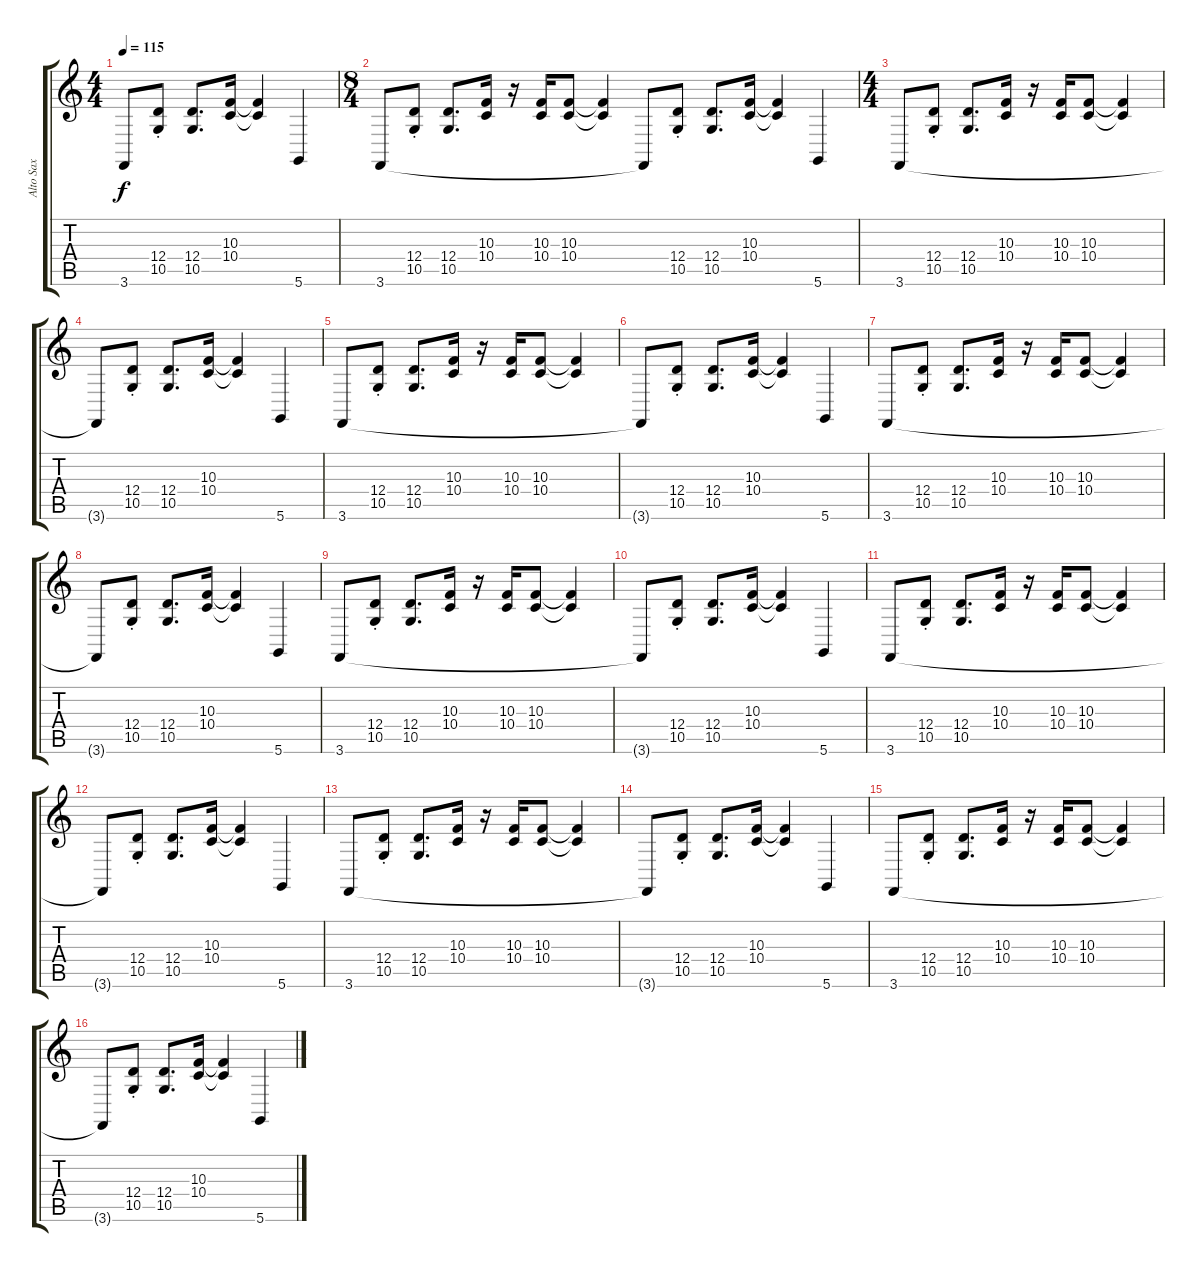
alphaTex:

\track ("Alto Sax" "Alto Sax") {instrument altosax}
\staff {score tabs}
\tuning (E4 B3 G3 D3 A2 D2) {hide}
\ts (4 4)
\tempo 115
\clef g2
\ks c
3.6{t}.8{dy f} (12.4{st} 10.5{st}).8 (12.4 10.5).8{d} (10.3 10.4).16 (10.3{t} 10.4{t}).4 5.6.4 |
\ts (8 4)
3.6.8 (12.4{st} 10.5).8 (12.4 10.5).8{d} (10.3 10.4).16 r.16 (10.3 10.4).16 (10.3 10.4).8 (10.3{t} 10.4{t}).4 3.6{t}.8 (12.4{st} 10.5).8 (12.4 10.5).8{d} (10.3 10.4).16 (10.3{t} 10.4{t}).4 5.6.4 |
\ts (4 4)
3.6.8 (12.4{st} 10.5{st}).8 (12.4 10.5).8{d} (10.3 10.4).16 r.16 (10.3 10.4).16 (10.3 10.4).8 (10.3{t} 10.4{t}).4 |
3.6{t}.8 (12.4{st} 10.5{st}).8 (12.4 10.5).8{d} (10.3 10.4).16 (10.3{t} 10.4{t}).4 5.6.4 |
3.6.8 (12.4{st} 10.5{st}).8 (12.4 10.5).8{d} (10.3 10.4).16 r.16 (10.3 10.4).16 (10.3 10.4).8 (10.3{t} 10.4{t}).4 |
3.6{t}.8 (12.4{st} 10.5{st}).8 (12.4 10.5).8{d} (10.3 10.4).16 (10.3{t} 10.4{t}).4 5.6.4 |
3.6.8{volume 7} (12.4{st} 10.5{st}).8 (12.4 10.5).8{d} (10.3 10.4).16 r.16 (10.3 10.4).16 (10.3 10.4).8 (10.3{t} 10.4{t}).4 |
3.6{t}.8 (12.4{st} 10.5{st}).8 (12.4 10.5).8{d} (10.3 10.4).16 (10.3{t} 10.4{t}).4 5.6.4 |
3.6.8{volume 6} (12.4{st} 10.5{st}).8 (12.4 10.5).8{d} (10.3 10.4).16 r.16 (10.3 10.4).16 (10.3 10.4).8 (10.3{t} 10.4{t}).4 |
3.6{t}.8 (12.4{st} 10.5{st}).8 (12.4 10.5).8{d} (10.3 10.4).16 (10.3{t} 10.4{t}).4 5.6.4 |
3.6.8{volume 5} (12.4{st} 10.5{st}).8 (12.4 10.5).8{d} (10.3 10.4).16 r.16 (10.3 10.4).16 (10.3 10.4).8 (10.3{t} 10.4{t}).4 |
3.6{t}.8 (12.4{st} 10.5{st}).8{volume 0} (12.4 10.5).8{d} (10.3 10.4).16 (10.3{t} 10.4{t}).4 5.6.4 |
3.6.8 (12.4{st} 10.5{st}).8 (12.4 10.5).8{d} (10.3 10.4).16 r.16 (10.3 10.4).16 (10.3 10.4).8 (10.3{t} 10.4{t}).4 |
3.6{t}.8 (12.4{st} 10.5{st}).8 (12.4 10.5).8{d} (10.3 10.4).16 (10.3{t} 10.4{t}).4 5.6.4 |
3.6.8 (12.4{st} 10.5{st}).8 (12.4 10.5).8{d} (10.3 10.4).16 r.16 (10.3 10.4).16 (10.3 10.4).8 (10.3{t} 10.4{t}).4 |
3.6{t}.8 (12.4{st} 10.5{st}).8 (12.4 10.5).8{d} (10.3 10.4).16 (10.3{t} 10.4{t}).4 5.6.4
